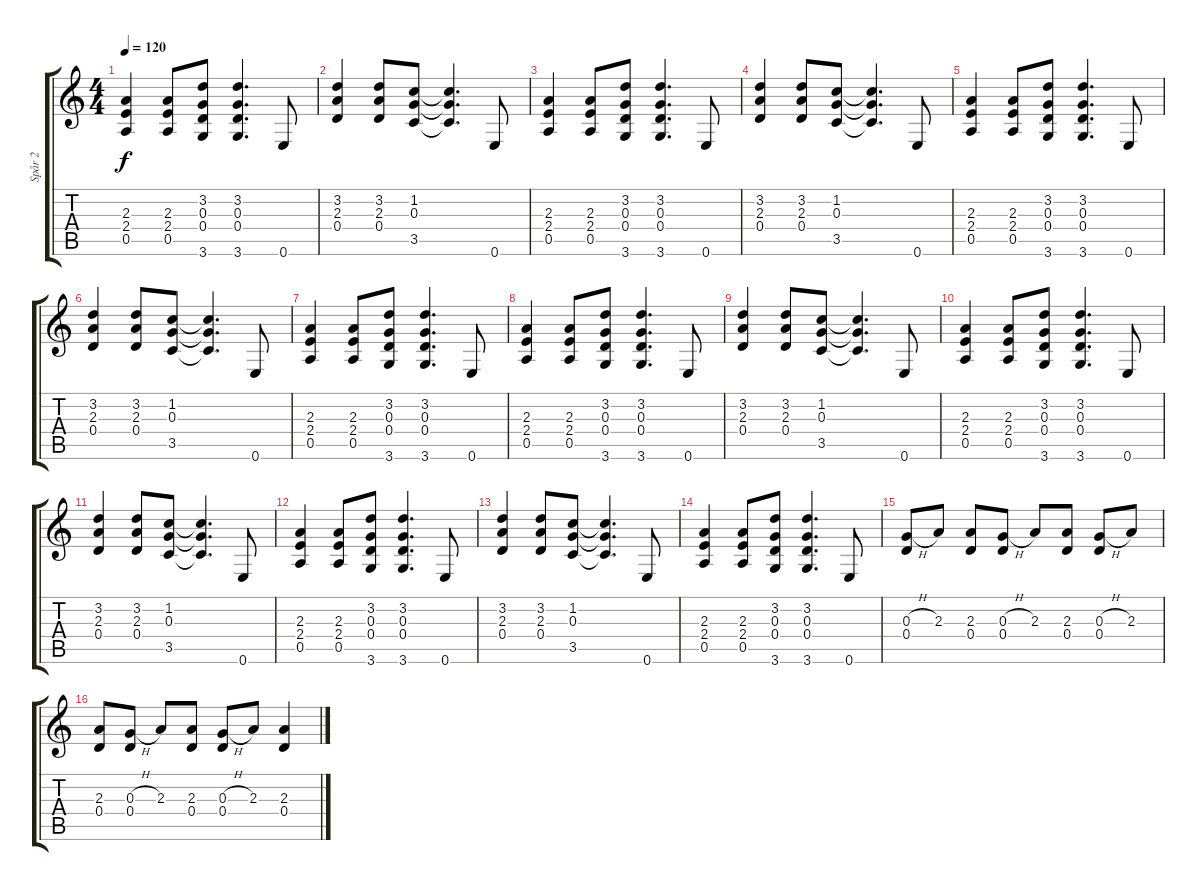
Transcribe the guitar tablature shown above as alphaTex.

\track ("Spår 2" "Spår 2") {instrument overdrivenguitar}
\staff {score tabs}
\tuning (E4 B3 G3 D3 A2 E2) {hide}
\ts (4 4)
\tempo 120
\clef g2
\ks c
(2.3 2.4 0.5).4{dy f} (2.3 2.4 0.5).8 (3.2 0.3 0.4 3.6).8 (3.2 0.3 0.4 3.6).4{d} 0.6.8 |
(3.2 2.3 0.4).4 (3.2 2.3 0.4).8 (1.2 0.3 3.5).8 (1.2{t} 0.3{t} 3.5{t}).4{d} 0.6.8 |
(2.3 2.4 0.5).4 (2.3 2.4 0.5).8 (3.2 0.3 0.4 3.6).8 (3.2 0.3 0.4 3.6).4{d} 0.6.8 |
(3.2 2.3 0.4).4 (3.2 2.3 0.4).8 (1.2 0.3 3.5).8 (1.2{t} 0.3{t} 3.5{t}).4{d} 0.6.8 |
(2.3 2.4 0.5).4 (2.3 2.4 0.5).8 (3.2 0.3 0.4 3.6).8 (3.2 0.3 0.4 3.6).4{d} 0.6.8 |
(3.2 2.3 0.4).4 (3.2 2.3 0.4).8 (1.2 0.3 3.5).8 (1.2{t} 0.3{t} 3.5{t}).4{d} 0.6.8 |
(2.3 2.4 0.5).4 (2.3 2.4 0.5).8 (3.2 0.3 0.4 3.6).8 (3.2 0.3 0.4 3.6).4{d} 0.6.8 |
(2.3 2.4 0.5).4 (2.3 2.4 0.5).8 (3.2 0.3 0.4 3.6).8 (3.2 0.3 0.4 3.6).4{d} 0.6.8 |
(3.2 2.3 0.4).4 (3.2 2.3 0.4).8 (1.2 0.3 3.5).8 (1.2{t} 0.3{t} 3.5{t}).4{d} 0.6.8 |
(2.3 2.4 0.5).4 (2.3 2.4 0.5).8 (3.2 0.3 0.4 3.6).8 (3.2 0.3 0.4 3.6).4{d} 0.6.8 |
(3.2 2.3 0.4).4 (3.2 2.3 0.4).8 (1.2 0.3 3.5).8 (1.2{t} 0.3{t} 3.5{t}).4{d} 0.6.8 |
(2.3 2.4 0.5).4 (2.3 2.4 0.5).8 (3.2 0.3 0.4 3.6).8 (3.2 0.3 0.4 3.6).4{d} 0.6.8 |
(3.2 2.3 0.4).4 (3.2 2.3 0.4).8 (1.2 0.3 3.5).8 (1.2{t} 0.3{t} 3.5{t}).4{d} 0.6.8 |
(2.3 2.4 0.5).4 (2.3 2.4 0.5).8 (3.2 0.3 0.4 3.6).8 (3.2 0.3 0.4 3.6).4{d} 0.6.8 |
(0.3{h} 0.4).8 2.3.8 (2.3 0.4).8 (0.3{h} 0.4).8 2.3.8 (2.3 0.4).8 (0.3{h} 0.4).8 2.3.8 |
(2.3 0.4).8 (0.3{h} 0.4).8 2.3.8 (2.3 0.4).8 (0.3{h} 0.4).8 2.3.8 (2.3 0.4).4
